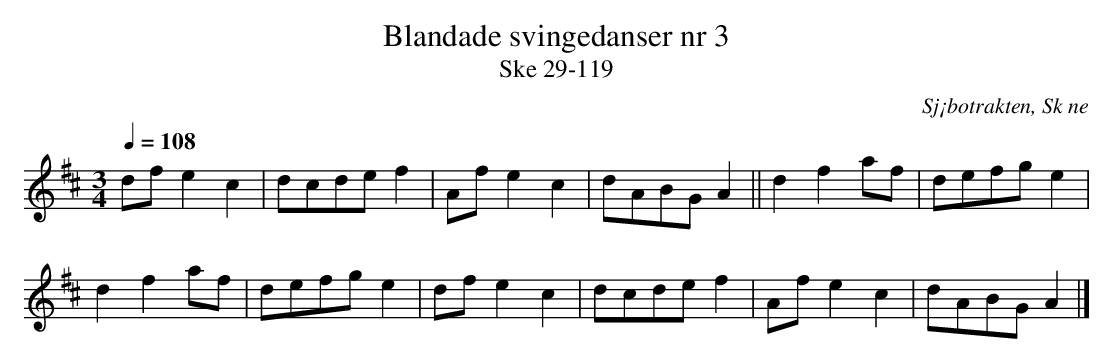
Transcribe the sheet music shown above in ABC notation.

X:1
T:Blandade svingedanser nr 3
T:Ske 29-119
O:Sj¡botrakten, Sk ne
M:3/4
L:1/8
Q:1/4=108
K:D
 df e2 c2 | dcde f2 | Af e2 c2 | dABG A2 || d2 f2 af | defg e2 |
d2 f2 af | defg e2 |  df e2 c2 | dcde f2 | Af e2 c2 | dABG A2 |]
